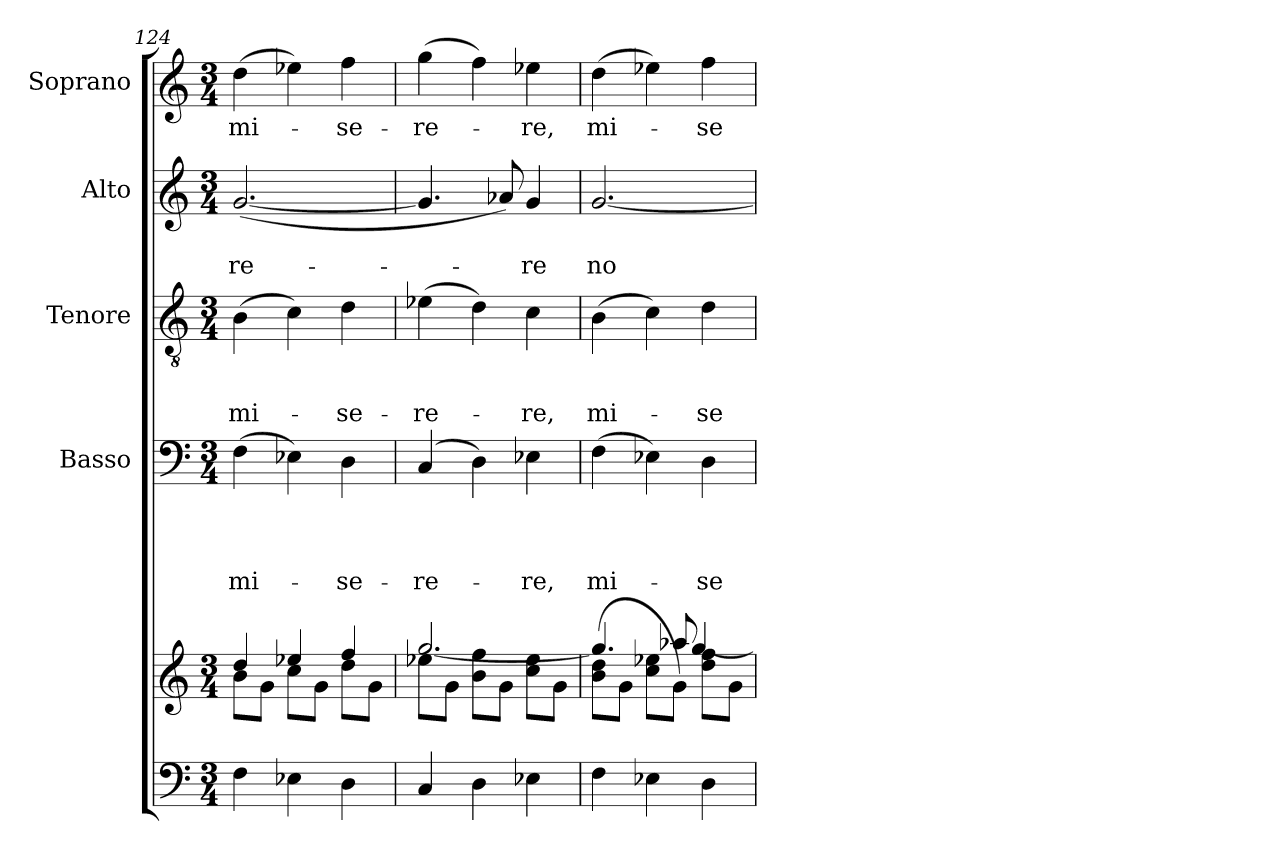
**kern	**kern	**kern	**text	**text	**text	**text	**kern	**text	**text	**text	**kern	**text	**text	**kern	**text
*part6	*part5	*part4	*part4	*part4	*part4	*part4	*part3	*part3	*part3	*part3	*part2	*part2	*part2	*part1	*part1
*staff6	*staff5	*staff4	*staff4	*staff4	*staff4	*staff4	*staff3	*staff3	*staff3	*staff3	*staff2	*staff2	*staff2	*staff1	*staff1
*	*	*I"Basso	*	*	*	*	*I"Tenore	*	*	*	*I"Alto	*	*	*I"Soprano	*
*clefF4	*clefG2	*clefF4	*	*	*	*	*clefGv2	*	*	*	*clefG2	*	*	*clefG2	*
*k[]	*k[]	*k[]	*	*	*	*	*k[]	*	*	*	*k[]	*	*	*k[]	*
*C:	*C:	*C:	*	*	*	*	*C:	*	*	*	*C:	*	*	*C:	*
*M3/4	*M3/4	*M3/4	*	*	*	*	*M3/4	*	*	*	*M3/4	*	*	*M3/4	*
=124	=124	=124	=124	=124	=124	=124	=124	=124	=124	=124	=124	=124	=124	=124	=124
*	*^	*	*	*	*	*	*	*	*	*	*	*	*	*	*
!	!	!	!	!	!	!	!LO:LY:b	!	!	!	!LO:LY:b	!	!	!LO:LY:b	!	!LO:LY:b
4F\	8b\L	4dd/	(>4F\	.	.	.	mi-	(>4B\	.	.	mi-	(<[<2.g/	.	-re-	(>4dd\	mi-
.	8g\J	.	.	.	.	.	.	.	.	.	.	.	.	.	.	.
4E-X\	8cc\L	4ee-X/	4E-X\)	.	.	.	.	4c\)	.	.	.	.	.	.	4ee-X\)	.
.	8g\J	.	.	.	.	.	.	.	.	.	.	.	.	.	.	.
!	!	!	!	!	!	!	!LO:LY:b	!	!	!	!LO:LY:b	!	!	!	!	!LO:LY:b
4D\	8dd\L	4ff/	4D\	.	.	.	-se-	4d\	.	.	-se-	.	.	.	4ff\	-se-
.	8g\J	.	.	.	.	.	.	.	.	.	.	.	.	.	.	.
!!LO:LB:g=z
=125	=125	=125	=125	=125	=125	=125	=125	=125	=125	=125	=125	=125	=125	=125	=125	=125
!	!	!	!	!	!	!	!LO:LY:b	!	!	!	!LO:LY:b	!	!	!	!	!LO:LY:b
4C/	8ee-X\L	[<2.gg/	(<4C/	.	.	.	-re-	(>4e-X\	.	.	-re-	4.g/]	.	.	(>4gg\	-re-
.	8g\J	.	.	.	.	.	.	.	.	.	.	.	.	.	.	.
4D\	8b\ 8ff\L	.	4D\)	.	.	.	.	4d\)	.	.	.	.	.	.	4ff\)	.
.	8g\J	.	.	.	.	.	.	.	.	.	.	8a-X/)	.	.	.	.
!	!	!	!	!	!	!	!LO:LY:b	!	!	!	!LO:LY:b	!	!	!LO:LY:b	!	!LO:LY:b
4E-X\	8cc\ 8ee-\L	.	4E-X\	.	.	.	-re,	4c\	.	.	-re,	4g/	.	-re	4ee-X\	-re,
.	8g\J	.	.	.	.	.	.	.	.	.	.	.	.	.	.	.
=126	=126	=126	=126	=126	=126	=126	=126	=126	=126	=126	=126	=126	=126	=126	=126	=126
!	!	!	!	!	!	!	!LO:LY:b	!	!	!	!LO:LY:b	!	!	!LO:LY:b	!	!LO:LY:b
4F\	(>8b\ 8dd\L	4.gg/]	(>4F\	.	.	.	mi-	(>4B\	.	.	mi-	[<2.g/	.	no-	(>4dd\	mi-
.	8g\J	.	.	.	.	.	.	.	.	.	.	.	.	.	.	.
4E-X\	8cc\ 8ee-X\L	.	4E-X\)	.	.	.	.	4c\)	.	.	.	.	.	.	4ee-X\)	.
.	8g\J)	8aa-X/	.	.	.	.	.	.	.	.	.	.	.	.	.	.
!	!	!	!	!	!	!	!LO:LY:b	!	!	!	!LO:LY:b	!	!	!	!	!LO:LY:b
4D\	8dd\ 8ff\L	[<4gg/	4D\	.	.	.	-se-	4d\	.	.	-se-	.	.	.	4ff\	-se-
.	8g\J	.	.	.	.	.	.	.	.	.	.	.	.	.	.	.
*	*v	*v	*	*	*	*	*	*	*	*	*	*	*	*	*	*
=	=	=	=	=	=	=	=	=	=	=	=	=	=	=	=
*-	*-	*-	*-	*-	*-	*-	*-	*-	*-	*-	*-	*-	*-	*-	*-
